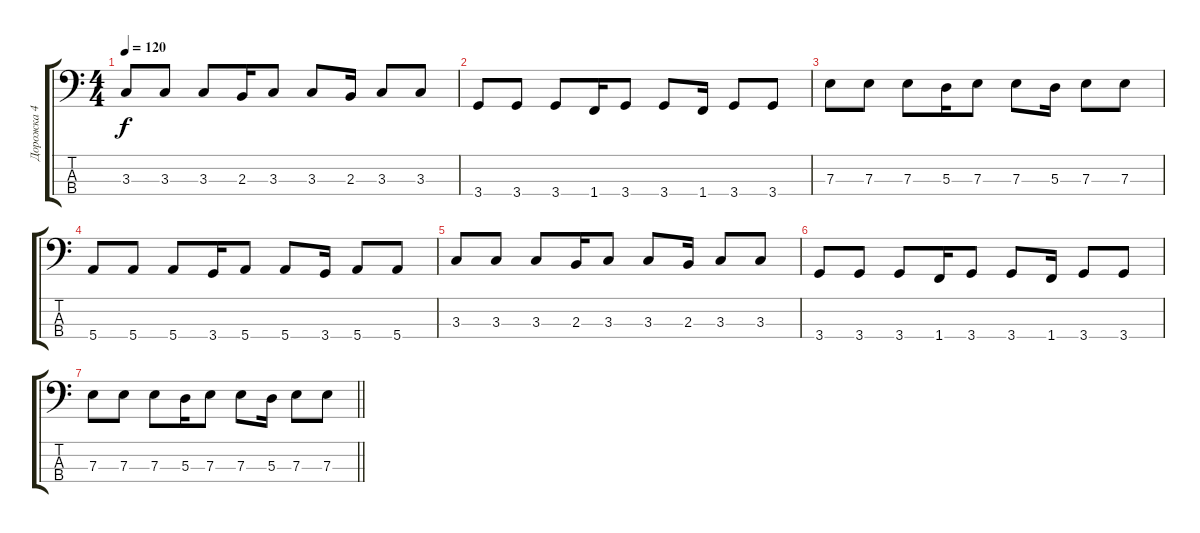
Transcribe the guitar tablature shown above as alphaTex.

\track ("Дорожка 4" "Дорожка 4") {instrument electricbassfinger}
\staff {score tabs}
\tuning (G2 D2 A1 E1) {hide}
\ts (4 4)
\tempo 120
\clef f4
\ks c
3.3.8{dy f} 3.3.8 3.3.8 2.3.16 3.3.8 3.3.8 2.3.16 3.3.8 3.3.8 |
3.4.8 3.4.8 3.4.8 1.4.16 3.4.8 3.4.8 1.4.16 3.4.8 3.4.8 |
7.3.8 7.3.8 7.3.8 5.3.16 7.3.8 7.3.8 5.3.16 7.3.8 7.3.8 |
5.4.8 5.4.8 5.4.8 3.4.16 5.4.8 5.4.8 3.4.16 5.4.8 5.4.8 |
3.3.8 3.3.8 3.3.8 2.3.16 3.3.8 3.3.8 2.3.16 3.3.8 3.3.8 |
3.4.8 3.4.8 3.4.8 1.4.16 3.4.8 3.4.8 1.4.16 3.4.8 3.4.8 |
\barLineRight lightlight
7.3.8 7.3.8 7.3.8 5.3.16 7.3.8 7.3.8 5.3.16 7.3.8 7.3.8
